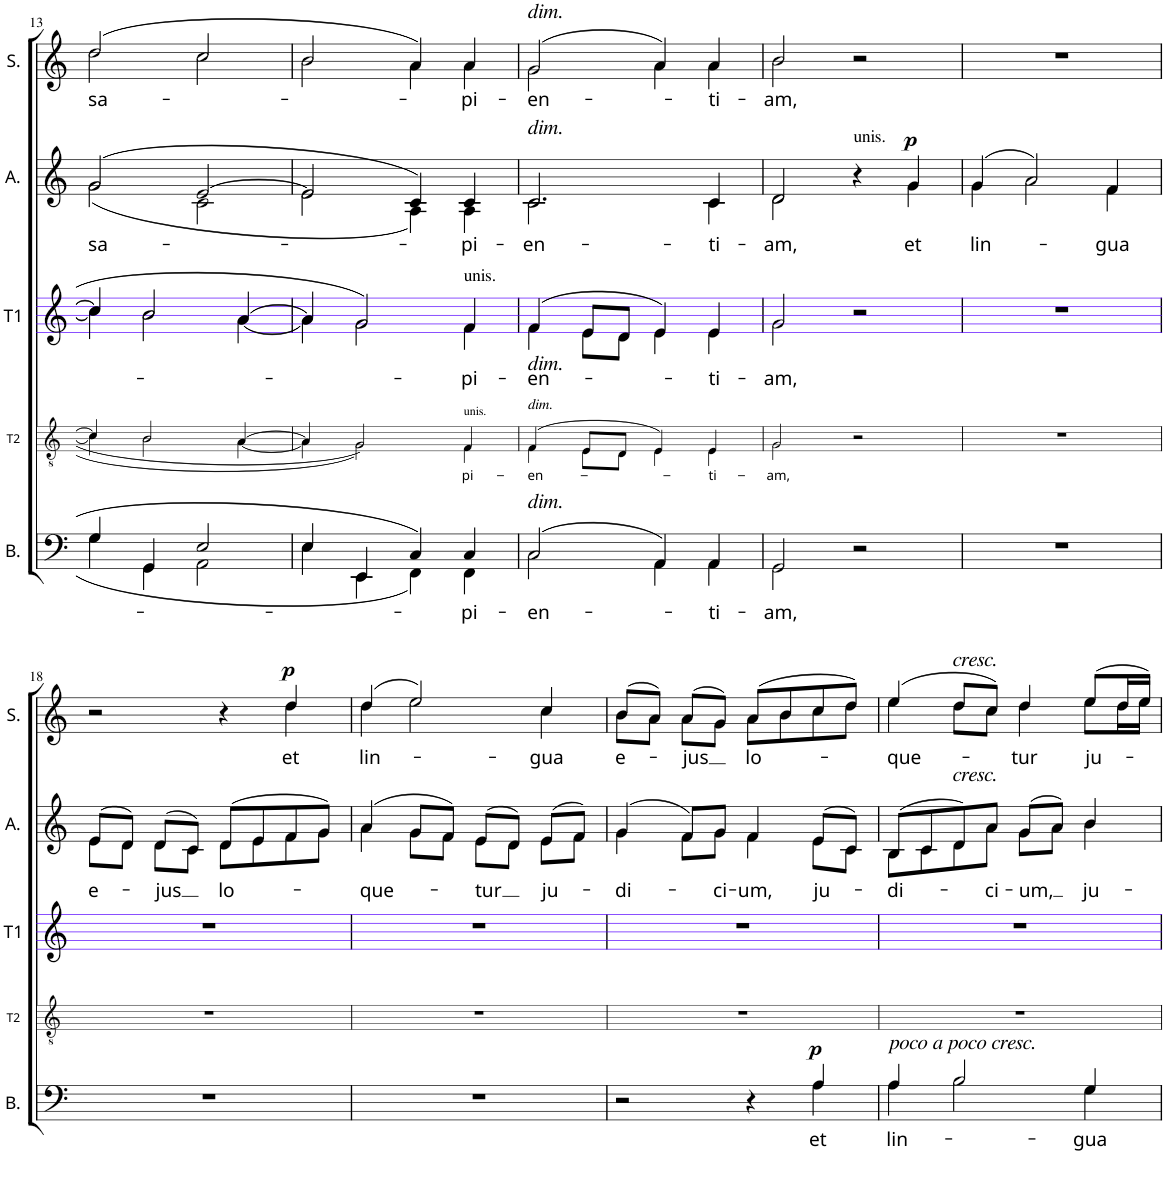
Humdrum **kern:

**kern	**text	**dynam	**kern	**text	**kern	**text	**kern	**text	**dynam	**kern	**text	**dynam
*part5	*part5	*part5	*part4	*part4	*part3	*part3	*part2	*part2	*part2	*part1	*part1	*part1
*staff5	*staff5	*staff5	*staff4	*staff4	*staff3	*staff3	*staff2	*staff2	*staff2	*staff1	*staff1	*staff1
*I"Basse	*	*	*I"Ténor 2	*	*I"Ténor 1	*	*I"Alto	*	*	*I"Soprano	*	*
*I'B.	*	*	*I'T2	*	*I'T1	*	*I'A.	*	*	*I'S.	*	*
!!LO:PB:g=z
*clefF4	*	*	*clefGv2	*	*clefG2	*	*clefG2	*	*	*clefG2	*	*
*k[]	*	*	*k[]	*	*k[]	*	*k[]	*	*	*k[]	*	*
*M2/2	*	*	*M2/2	*	*M2/2	*	*M2/2	*	*	*M2/2	*	*
*met(c|)	*	*	*met(c|)	*	*met(c|)	*	*met(c|)	*	*	*met(c|)	*	*
=13	=13	=13	=13	=13	=13	=13	=13	=13	=13	=13	=13	=13
*^	*	*	*^	*	*^	*	*	*	*	*	*	*
!	!	!	!	!	!	!	!	!	!	!	!LO:LY:b	!	!	!LO:LY:b	!
*	*	*	*	*	*	*	*	*	*	*^	*	*	*^	*	*
4G/	4G\	.	.	4c/]	4c\]	.	4cc/]	4cc\]	.	(2g/	(2g\	sa-	.	(2dd/	2dd\	sa-	.
4GG/	4GG\	.	.	2B/	2B\	.	2b/	2b\	.	.	.	.	.	.	.	.	.
2E/	2AA\	.	.	.	.	.	.	.	.	[2e/	2c\	.	.	2cc/	2cc\	.	.
.	.	.	.	[4A/	[4A\	.	[4a/	[4a\	.	.	.	.	.	.	.	.	.
=14	=14	=14	=14	=14	=14	=14	=14	=14	=14	=14	=14	=14	=14	=14	=14	=14	=14
4E/	4E\	.	.	4A/]	4A\]	.	4a/]	4a\]	.	2e/]	2e\	.	.	2b/	2b\	.	.
4EE/	4EE\	.	.	2G/	2G\	.	2g/	2g\	.	.	.	.	.	.	.	.	.
4C/	4FF\	.	.	.	.	.	.	.	.	4c/)	4A\)	.	.	4a/)	4a\	.	.
!	!	!	!	!	!	!	!LO:TX:a:t=unis.	!	!	!	!	!	!	!	!	!	!
!	!	!	!	!LO:TX:a:t=unis.	!	!	!	!	!	!	!	!	!	!	!	!	!
!	!	!LO:LY:b	!	!	!	!LO:LY:b	!	!	!LO:LY:b	!	!	!LO:LY:b	!	!	!	!LO:LY:b	!
4C/	4FF\	-pi-	.	4F/	4F\	-pi-	4f/	4f\	-pi-	4c/	4A\	-pi-	.	4a/	4a\	-pi-	.
=15	=15	=15	=15	=15	=15	=15	=15	=15	=15	=15	=15	=15	=15	=15	=15	=15	=15
!	!	!	!	!	!	!	!	!	!	!	!	!	!	!LO:TX:a:i:t=dim.	!	!	!
!	!	!	!	!	!	!	!	!	!	!LO:TX:a:i:t=dim.	!	!	!	!	!	!	!
!	!	!	!	!	!	!	!LO:TX:b:i:t=dim.	!	!	!	!	!	!	!	!	!	!
!	!	!	!	!LO:TX:a:i:t=dim.	!	!	!	!	!	!	!	!	!	!	!	!	!
!LO:TX:a:i:t=dim.	!	!	!	!	!	!	!	!	!	!	!	!	!	!	!	!	!
!	!	!LO:LY:b	!	!	!	!LO:LY:b	!	!	!LO:LY:b	!	!	!LO:LY:b	!	!	!	!LO:LY:b	!
(2C/	2C\	-en-	.	(4F/	4F\	-en-	(4f/	4f\	-en-	2.c/	2.c\	-en-	.	(2g/	2g\	-en-	.
.	.	.	.	8E/L	8E\L	.	8e/L	8e\L	.	.	.	.	.	.	.	.	.
.	.	.	.	8D/J	8D\J	.	8d/J	8d\J	.	.	.	.	.	.	.	.	.
4AA/)	4AA\	.	.	4E/)	4E\	.	4e/)	4e\	.	.	.	.	.	4a/)	4a\	.	.
!	!	!LO:LY:b	!	!	!	!LO:LY:b	!	!	!LO:LY:b	!	!	!LO:LY:b	!	!	!	!LO:LY:b	!
4AA/	4AA\	-ti-	.	4E/	4E\	-ti-	4e/	4e\	-ti-	4c/	4c\	-ti-	.	4a/	4a\	-ti-	.
=16	=16	=16	=16	=16	=16	=16	=16	=16	=16	=16	=16	=16	=16	=16	=16	=16	=16
!	!	!LO:LY:b	!	!	!	!LO:LY:b	!	!	!LO:LY:b	!	!	!LO:LY:b	!	!	!	!LO:LY:b	!
2GG/	2GG\	-am,	.	2G/	2G\	-am,	2g/	2g\	-am,	2d/	2d\	-am,	.	2b/	2b\	-am,	.
!	!	!	!	!	!	!	!	!	!	!LO:TX:a:t=unis.	!	!	!	!	!	!	!
2r	2ryy	.	.	2r	2ryy	.	2r	2ryy	.	4r	4ryy	.	.	2r	2ryy	.	.
!	!	!	!	!	!	!	!	!	!	!	!	!LO:LY:b	!LO:DY:a	!	!	!	!
.	.	.	.	.	.	.	.	.	.	4g/	4g\	et	p	.	.	.	.
*v	*v	*	*	*	*	*	*v	*v	*	*	*	*	*	*v	*v	*	*
*	*	*	*v	*v	*	*	*	*	*	*	*	*	*	*
=17	=17	=17	=17	=17	=17	=17	=17	=17	=17	=17	=17	=17	=17
!	!	!	!	!	!	!	!	!	!LO:LY:b	!	!	!	!
1r	.	.	1r	.	1r	.	(4g/	4g\	lin-	.	1r	.	.
.	.	.	.	.	.	.	2a/)	2a\	.	.	.	.	.
!	!	!	!	!	!	!	!	!	!LO:LY:b	!	!	!	!
.	.	.	.	.	.	.	4f/	4f\	-gua	.	.	.	.
!!LO:LB:g=z
=18	=18	=18	=18	=18	=18	=18	=18	=18	=18	=18	=18	=18	=18
!	!	!	!	!	!	!	!	!	!LO:LY:b	!	!	!	!
*	*	*	*	*	*	*	*	*	*	*	*^	*	*
1r	.	.	1r	.	1r	.	(8e/L	8e\L	e-	.	2r	2ryy	.	.
.	.	.	.	.	.	.	8d/J)	8d\J	.	.	.	.	.	.
!	!	!	!	!	!	!	!	!	!LO:LY:b	!	!	!	!	!
.	.	.	.	.	.	.	(8d/L	8d\L	-jus	.	.	.	.	.
.	.	.	.	.	.	.	8c/J)	8c\J	.	.	.	.	.	.
!	!	!	!	!	!	!	!	!	!LO:LY:b	!	!	!	!	!
.	.	.	.	.	.	.	(8d/L	8d\L	lo-	.	4r	4ryy	.	.
.	.	.	.	.	.	.	8e/	8e\	.	.	.	.	.	.
!	!	!	!	!	!	!	!	!	!	!	!	!	!LO:LY:b	!LO:DY:a
.	.	.	.	.	.	.	8f/	8f\	.	.	4dd/	4dd\	et	p
.	.	.	.	.	.	.	8g/J)	8g\J	.	.	.	.	.	.
=19	=19	=19	=19	=19	=19	=19	=19	=19	=19	=19	=19	=19	=19	=19
!	!	!	!	!	!	!	!	!	!LO:LY:b	!	!	!	!LO:LY:b	!
1r	.	.	1r	.	1r	.	(4a/	4a\	-que-	.	(4dd/	4dd\	lin-	.
.	.	.	.	.	.	.	8g/L	8g\L	.	.	2ee/)	2ee\	.	.
.	.	.	.	.	.	.	8f/J)	8f\J	.	.	.	.	.	.
!	!	!	!	!	!	!	!	!	!LO:LY:b	!	!	!	!	!
.	.	.	.	.	.	.	(8e/L	8e\L	-tur	.	.	.	.	.
.	.	.	.	.	.	.	8d/J)	8d\J	.	.	.	.	.	.
!	!	!	!	!	!	!	!	!	!LO:LY:b	!	!	!	!LO:LY:b	!
.	.	.	.	.	.	.	(8e/L	8e\L	ju-	.	4cc/	4cc\	-gua	.
.	.	.	.	.	.	.	8f/J)	8f\J	.	.	.	.	.	.
=20	=20	=20	=20	=20	=20	=20	=20	=20	=20	=20	=20	=20	=20	=20
*^	*	*	*	*	*	*	*	*	*	*	*	*	*	*
!	!	!	!	!	!	!	!	!	!	!LO:LY:b	!	!	!	!LO:LY:b	!
2r	2ryy	.	.	1r	.	1r	.	(4g/	4g\	-di-	.	(8b/L	8b\L	e-	.
.	.	.	.	.	.	.	.	.	.	.	.	8a/J)	8a\J	.	.
!	!	!	!	!	!	!	!	!	!	!	!	!	!	!LO:LY:b	!
.	.	.	.	.	.	.	.	8f/L)	8f\L	.	.	(8a/L	8a\L	-jus	.
!	!	!	!	!	!	!	!	!	!	!LO:LY:b	!	!	!	!	!
.	.	.	.	.	.	.	.	8g/J	8g\J	-ci-	.	8g/J)	8g\J	.	.
!	!	!	!	!	!	!	!	!	!	!LO:LY:b	!	!	!	!LO:LY:b	!
4r	4ryy	.	.	.	.	.	.	4f/	4f\	-um,	.	(8a/L	8a\L	lo-	.
.	.	.	.	.	.	.	.	.	.	.	.	8b/	8b\	.	.
!	!	!LO:LY:b	!LO:DY:a	!	!	!	!	!	!	!LO:LY:b	!	!	!	!	!
4A/	4A\	et	p	.	.	.	.	(8e/L	8e\L	ju-	.	8cc/	8cc\	.	.
.	.	.	.	.	.	.	.	8c/J)	8c\J	.	.	8dd/J)	8dd\J	.	.
=21	=21	=21	=21	=21	=21	=21	=21	=21	=21	=21	=21	=21	=21	=21	=21
!LO:TX:a:i:t=poco a poco cresc.	!	!	!	!	!	!	!	!	!	!	!	!	!	!	!
!	!	!LO:LY:b	!	!	!	!	!	!	!	!LO:LY:b	!	!	!	!LO:LY:b	!
4A/	4A\	lin-	.	1r	.	1r	.	(8B/L	8B\L	-di-	.	(4ee/	4ee\	-que-	.
.	.	.	.	.	.	.	.	8c/	8c\	.	.	.	.	.	.
!	!	!	!	!	!	!	!	!	!	!	!	!LO:TX:a:i:t=cresc.	!	!	!
!	!	!	!	!	!	!	!	!LO:TX:a:i:t=cresc.	!	!	!	!	!	!	!
2B/	2B\	.	.	.	.	.	.	8d/)	8d\	.	.	8dd/L	8dd\L	.	.
!	!	!	!	!	!	!	!	!	!	!LO:LY:b	!	!	!	!	!
.	.	.	.	.	.	.	.	8a/J	8a\J	-ci-	.	8cc/J)	8cc\J	.	.
!	!	!	!	!	!	!	!	!	!	!LO:LY:b	!	!	!	!LO:LY:b	!
.	.	.	.	.	.	.	.	(8g/L	8g\L	-um,	.	4dd/	4dd\	-tur	.
.	.	.	.	.	.	.	.	8a/J)	8a\J	.	.	.	.	.	.
!	!	!LO:LY:b	!	!	!	!	!	!	!	!LO:LY:b	!	!	!	!LO:LY:b	!
4G/	4G\	-gua	.	.	.	.	.	4b/	4b\	ju-	.	(8ee/L	8ee\L	ju-	.
.	.	.	.	.	.	.	.	.	.	.	.	16dd/L	16dd\L	.	.
.	.	.	.	.	.	.	.	.	.	.	.	16ee/JJ)	16ee\JJ	.	.
*	*	*	*	*	*	*	*	*v	*v	*	*	*	*	*	*
*v	*v	*	*	*	*	*	*	*	*	*	*v	*v	*	*
=	=	=	=	=	=	=	=	=	=	=	=	=
*-	*-	*-	*-	*-	*-	*-	*-	*-	*-	*-	*-	*-
